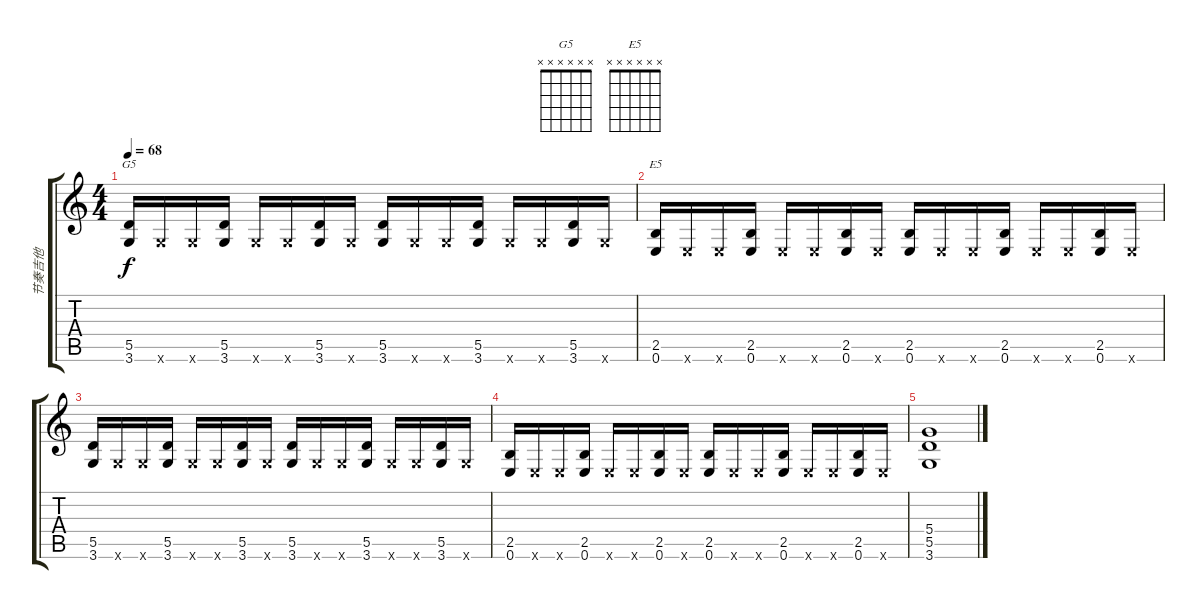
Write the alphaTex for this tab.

\track ("节奏吉他" "节奏吉他") {instrument overdrivenguitar}
\staff {score tabs}
\tuning (E4 B3 G3 D3 A2 E2) {hide}
\chord ("G5" x x x x x x) {firstfret 0}
\chord ("E5" x x x x x x) {firstfret 0}
\ts (4 4)
\tempo 68
\clef g2
\ks c
(5.5 3.6).16{ch "G5" dy f} 3.6{x}.16 3.6{x}.16 (5.5 3.6).16 3.6{x}.16 3.6{x}.16 (5.5 3.6).16 3.6{x}.16 (5.5 3.6).16 3.6{x}.16 3.6{x}.16 (5.5 3.6).16 3.6{x}.16 3.6{x}.16 (5.5 3.6).16 3.6{x}.16 |
(2.5 0.6).16{ch "E5"} 0.6{x}.16 0.6{x}.16 (2.5 0.6).16 0.6{x}.16 0.6{x}.16 (2.5 0.6).16 0.6{x}.16 (2.5 0.6).16 0.6{x}.16 0.6{x}.16 (2.5 0.6).16 0.6{x}.16 0.6{x}.16 (2.5 0.6).16 0.6{x}.16 |
(5.5 3.6).16 3.6{x}.16 3.6{x}.16 (5.5 3.6).16 3.6{x}.16 3.6{x}.16 (5.5 3.6).16 3.6{x}.16 (5.5 3.6).16 3.6{x}.16 3.6{x}.16 (5.5 3.6).16 3.6{x}.16 3.6{x}.16 (5.5 3.6).16 3.6{x}.16 |
(2.5 0.6).16 0.6{x}.16 0.6{x}.16 (2.5 0.6).16 0.6{x}.16 0.6{x}.16 (2.5 0.6).16 0.6{x}.16 (2.5 0.6).16 0.6{x}.16 0.6{x}.16 (2.5 0.6).16 0.6{x}.16 0.6{x}.16 (2.5 0.6).16 0.6{x}.16 |
(5.4 5.5 3.6).1
